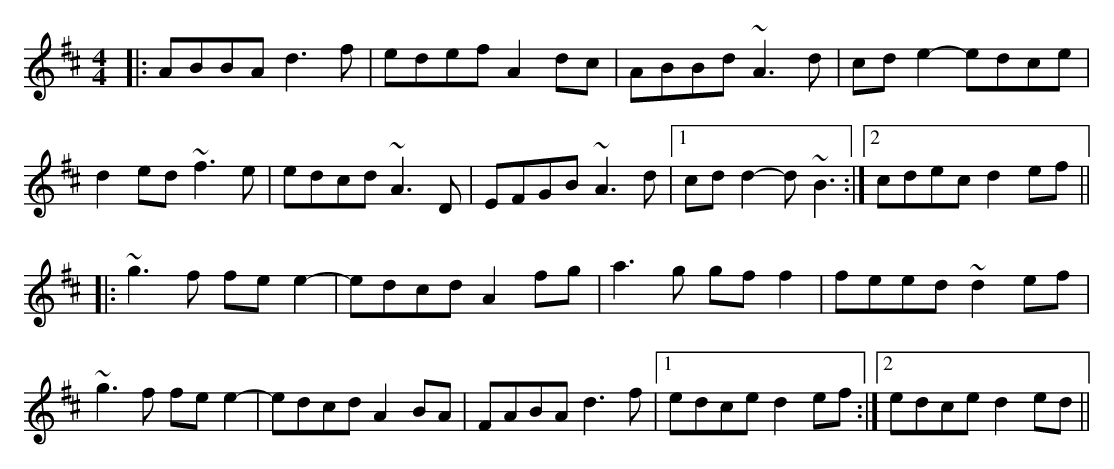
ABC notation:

X:1
M:4/4
K:D
|:ABBA d3f|edef A2 dc|ABBd ~A3 d|cd e2-edce|
d2 ed ~f3e|edcd ~A3D|EFGB ~A3d|1 cd d2-d ~B3:|2 cdec d2 ef||
|:~g3f fe e2-|edcd A2 fg|a3g gf f2|feed ~d2 ef|
~g3f fe e2-|edcd A2 BA|FABA d3f|1 edce d2ef:|2 edce d2 ed||
